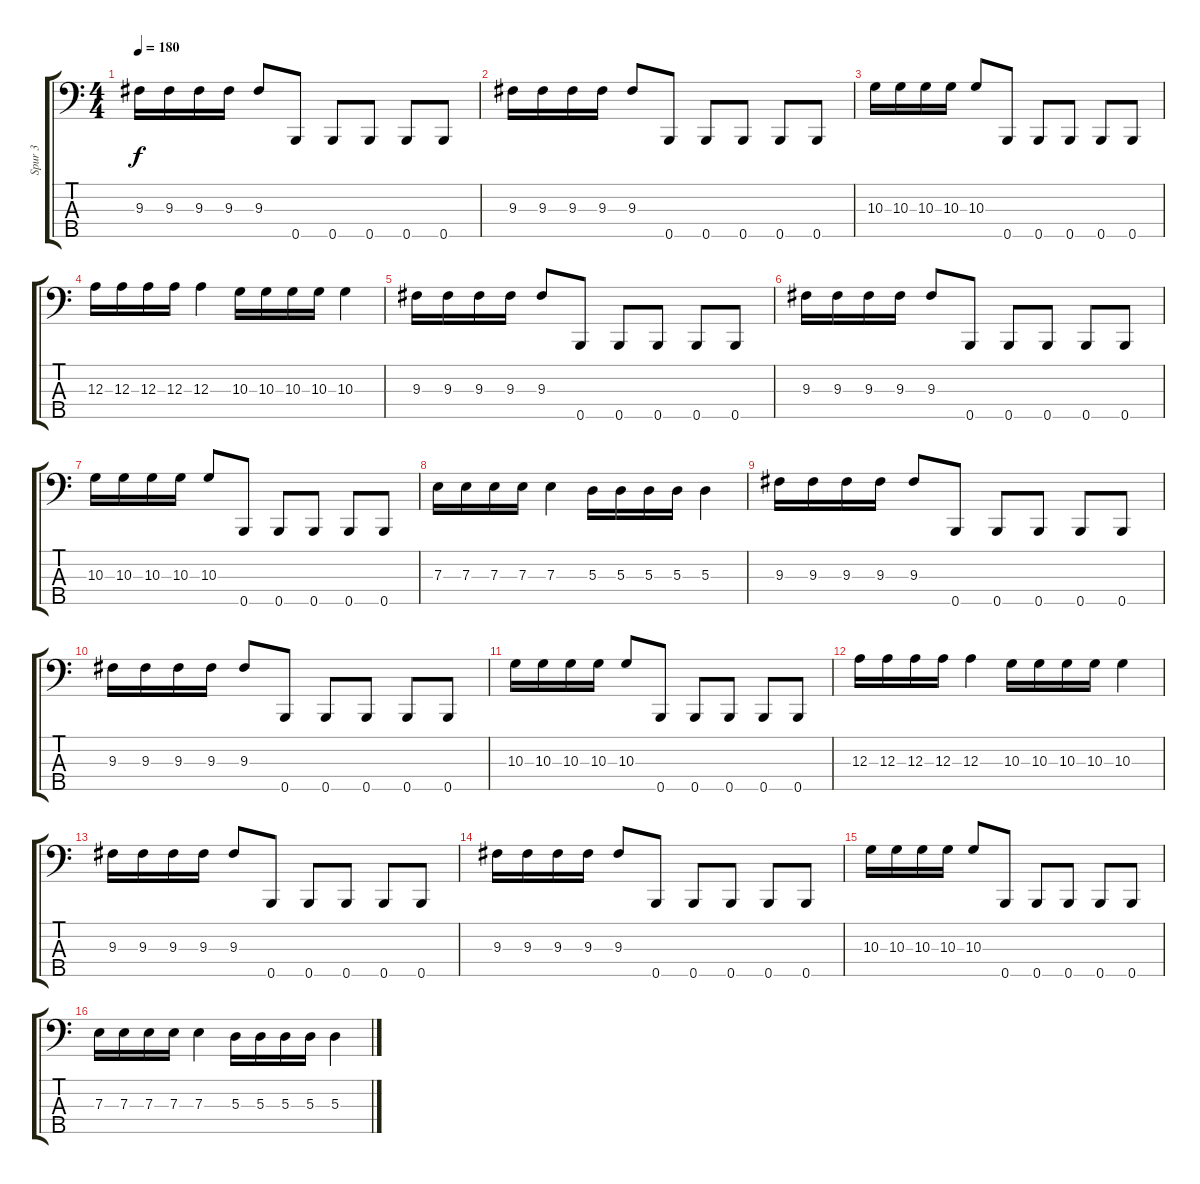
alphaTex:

\track ("Spur 3" "Spur 3") {instrument electricbasspick}
\staff {score tabs}
\tuning (G2 D2 A1 E1 B0) {hide}
\ts (4 4)
\tempo 180
\clef f4
\ks c
9.3.16{dy f} 9.3.16 9.3.16 9.3.16 9.3.8 0.5.8 0.5.8 0.5.8 0.5.8 0.5.8 |
9.3.16 9.3.16 9.3.16 9.3.16 9.3.8 0.5.8 0.5.8 0.5.8 0.5.8 0.5.8 |
10.3.16 10.3.16 10.3.16 10.3.16 10.3.8 0.5.8 0.5.8 0.5.8 0.5.8 0.5.8 |
12.3.16 12.3.16 12.3.16 12.3.16 12.3.4 10.3.16 10.3.16 10.3.16 10.3.16 10.3.4 |
9.3.16 9.3.16 9.3.16 9.3.16 9.3.8 0.5.8 0.5.8 0.5.8 0.5.8 0.5.8 |
9.3.16 9.3.16 9.3.16 9.3.16 9.3.8 0.5.8 0.5.8 0.5.8 0.5.8 0.5.8 |
10.3.16 10.3.16 10.3.16 10.3.16 10.3.8 0.5.8 0.5.8 0.5.8 0.5.8 0.5.8 |
7.3.16 7.3.16 7.3.16 7.3.16 7.3.4 5.3.16 5.3.16 5.3.16 5.3.16 5.3.4 |
9.3.16 9.3.16 9.3.16 9.3.16 9.3.8 0.5.8 0.5.8 0.5.8 0.5.8 0.5.8 |
9.3.16 9.3.16 9.3.16 9.3.16 9.3.8 0.5.8 0.5.8 0.5.8 0.5.8 0.5.8 |
10.3.16 10.3.16 10.3.16 10.3.16 10.3.8 0.5.8 0.5.8 0.5.8 0.5.8 0.5.8 |
12.3.16 12.3.16 12.3.16 12.3.16 12.3.4 10.3.16 10.3.16 10.3.16 10.3.16 10.3.4 |
9.3.16 9.3.16 9.3.16 9.3.16 9.3.8 0.5.8 0.5.8 0.5.8 0.5.8 0.5.8 |
9.3.16 9.3.16 9.3.16 9.3.16 9.3.8 0.5.8 0.5.8 0.5.8 0.5.8 0.5.8 |
10.3.16 10.3.16 10.3.16 10.3.16 10.3.8 0.5.8 0.5.8 0.5.8 0.5.8 0.5.8 |
7.3.16 7.3.16 7.3.16 7.3.16 7.3.4 5.3.16 5.3.16 5.3.16 5.3.16 5.3.4
